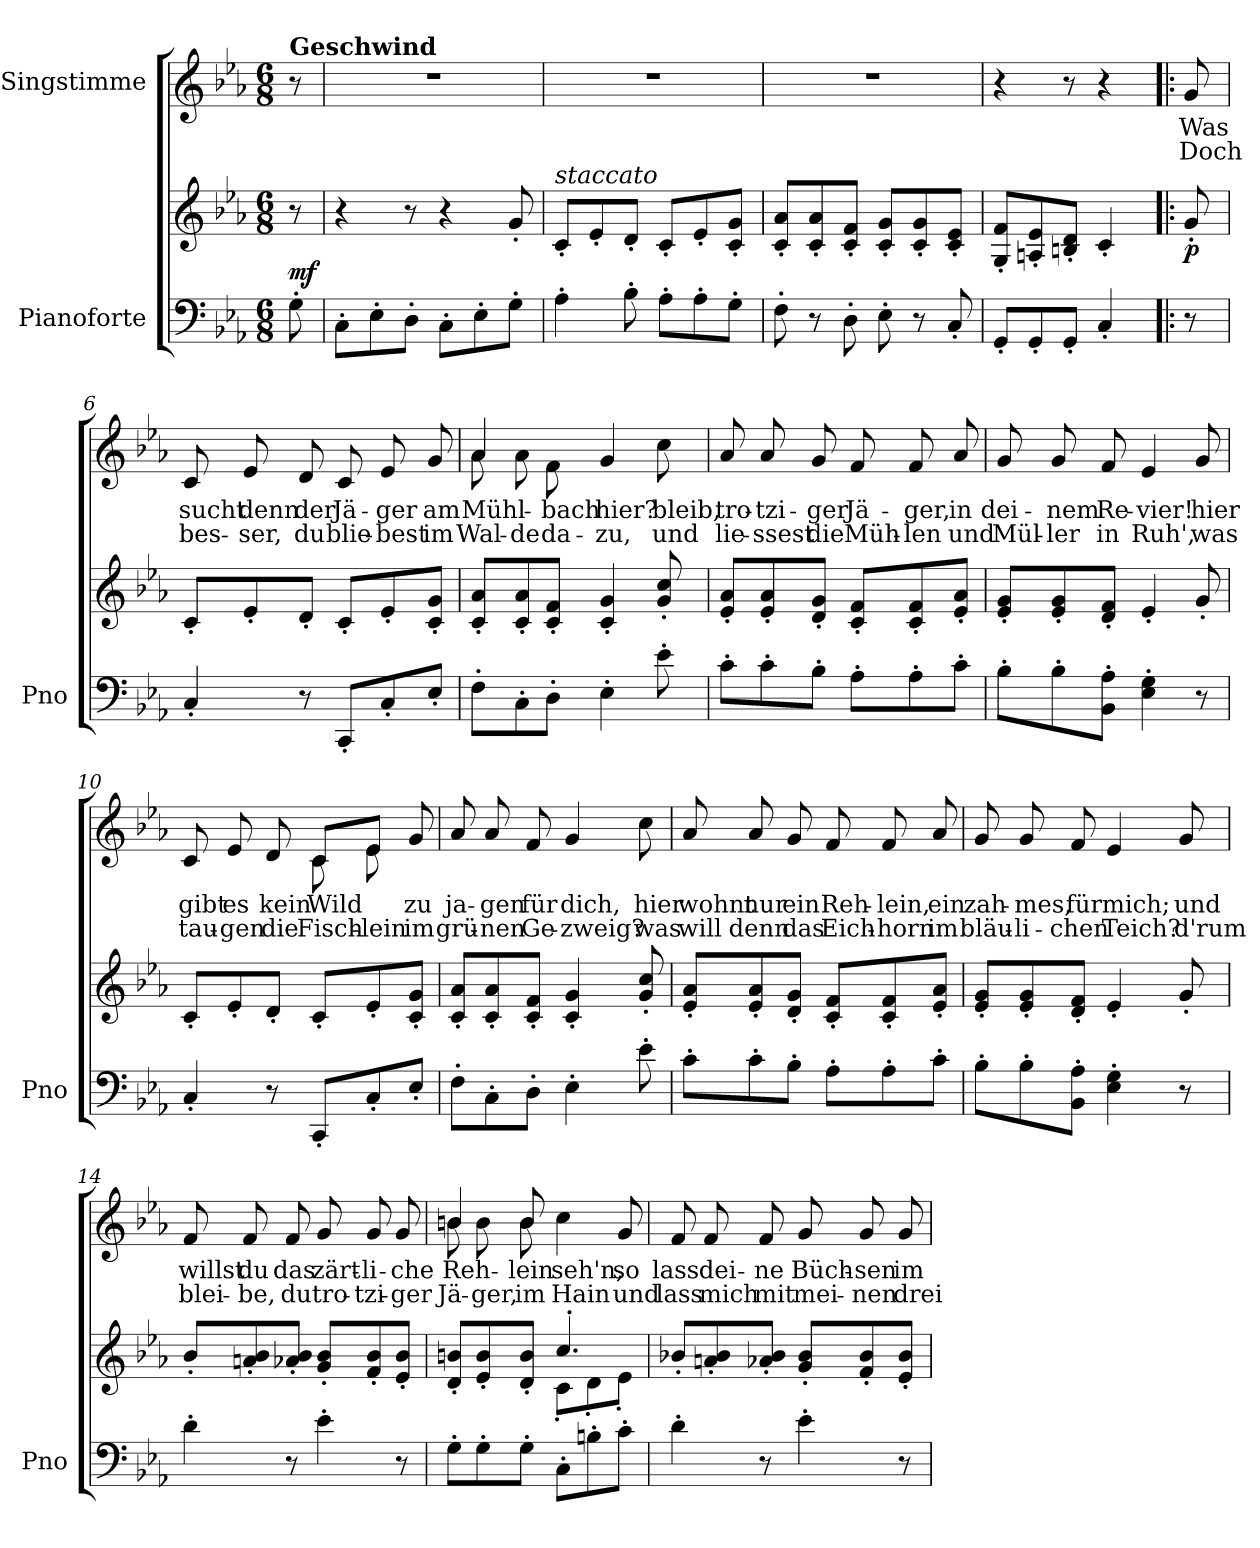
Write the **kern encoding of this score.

**kern	**kern	**dynam	**kern	**text	**text
*part2	*part2	*part2	*part1	*part1	*part1
*staff3	*staff2	*staff2/3	*staff1	*staff1	*staff1
*I"Pianoforte	*	*	*I"Singstimme	*	*
*I'Pno	*	*	*	*	*
*clefF4	*clefG2	*	*clefG2	*	*
*k[b-e-a-]	*k[b-e-a-]	*	*k[b-e-a-]	*	*
*M6/8	*M6/8	*	*M6/8	*	*
*MM130	*MM130	*	*MM130	*	*
=	=	=	=	=	=
!	!	!	!LO:TX:B:t=Geschwind	!	!
!	!	!LO:DY:a=2	!	!	!
8G'\	8r	mf	8r	.	.
=1	=1	=1	=1	=1	=1
8C'\L	4r	.	2.r	.	.
8E-'\	.	.	.	.	.
8D'\J	8r	.	.	.	.
8C'\L	4r	.	.	.	.
8E-'\	.	.	.	.	.
8G'\J	8g'/	.	.	.	.
=2	=2	=2	=2	=2	=2
!	!LO:TX:a:i:t=staccato	!	!	!	!
4A-'\	8c'/L	.	2.r	.	.
.	8e-'/	.	.	.	.
8B-'\	8d'/J	.	.	.	.
8A-'\L	8c'/L	.	.	.	.
8A-'\	8e-'/	.	.	.	.
8G'\J	8c/' 8g/'J	.	.	.	.
=3	=3	=3	=3	=3	=3
8F'\	8c/' 8a-/'L	.	2.r	.	.
8r	8c/' 8a-/'	.	.	.	.
8D'\	8c/' 8f/'J	.	.	.	.
8E-'\	8c/' 8g/'L	.	.	.	.
8r	8c/' 8g/'	.	.	.	.
8C'/	8c/' 8e-/'J	.	.	.	.
=4	=4	=4	=4	=4	=4
8GG'/L	8G/' 8f/'L	.	4r	.	.
8GG'/	8An/' 8e-/'	.	.	.	.
8GG'/J	8Bn/' 8d/'J	.	8r	.	.
4C'/	4c'/	.	4r	.	.
!!LO:LB:g=z
=5!|:	=5!|:	=5!|:	=5!|:	=5!|:	=5!|:
!	!	!LO:DY:b	!	!LO:LY:b	!LO:LY:b
8r	8g'/	p	8g/	Was	Doch
=6	=6	=6	=6	=6	=6
!	!	!	!	!LO:LY:b	!LO:LY:b
4C'/	8c'/L	.	8c/	sucht	bes-
!	!	!	!	!LO:LY:b	!LO:LY:b
.	8e-'/	.	8e-/	denn	-ser,
!	!	!	!	!LO:LY:b	!LO:LY:b
8r	8d'/J	.	8d/	der	du
!	!	!	!	!LO:LY:b	!LO:LY:b
8CC'/L	8c'/L	.	8c/	Jä-	blie-
!	!	!	!	!LO:LY:b	!LO:LY:b
8C'/	8e-'/	.	8e-/	-ger	-best
!	!	!	!	!LO:LY:b	!LO:LY:b
8E-'/J	8c/' 8g/'J	.	8g/	am	im
=7	=7	=7	=7	=7	=7
!	!	!	!	!LO:LY:b	!LO:LY:b
*	*	*	*^	*	*
8F'\L	8c/' 8a-/'L	.	8a-\	4a-/	Mühl-	Wal-
!	!	!	!	!	!	!LO:LY:b
8C'\	8c/' 8a-/'	.	8a-\	.	.	-de
!	!	!	!	!	!LO:LY:b	!LO:LY:b
8D'\J	8c/' 8f/'J	.	8f\	2ryy	-bach	da-
!	!	!	!	!	!LO:LY:b	!LO:LY:b
4E-'\	4c/' 4g/'	.	4g/	.	hier?	-zu,
!	!	!	!	!	!LO:LY:b	!LO:LY:b
8e-'\	8g/' 8cc/'	.	8cc\	.	bleib,	und
*	*	*	*v	*v	*	*
=8	=8	=8	=8	=8	=8
!	!	!	!	!LO:LY:b	!LO:LY:b
8c'\L	8e-/' 8a-/'L	.	8a-/	tro-	lie-
!	!	!	!	!LO:LY:b	!LO:LY:b
8c'\	8e-/' 8a-/'	.	8a-/	-tzi-	-ssest
!	!	!	!	!LO:LY:b	!LO:LY:b
8B-'\J	8d/' 8g/'J	.	8g/	-ger	die
!	!	!	!	!LO:LY:b	!LO:LY:b
8A-'\L	8c/' 8f/'L	.	8f/	Jä-	Müh-
!	!	!	!	!LO:LY:b	!LO:LY:b
8A-'\	8c/' 8f/'	.	8f/	-ger,	-len
!	!	!	!	!LO:LY:b	!LO:LY:b
8c'\J	8e-/' 8a-/'J	.	8a-/	in	und
!!LO:LB:g=z
=9	=9	=9	=9	=9	=9
!	!	!	!	!LO:LY:b	!LO:LY:b
8B-'\L	8e-/' 8g/'L	.	8g/	dei-	Mül-
!	!	!	!	!LO:LY:b	!LO:LY:b
8B-'\	8e-/' 8g/'	.	8g/	-nem	-ler
!	!	!	!	!LO:LY:b	!LO:LY:b
8BB-\' 8A-\'J	8d/' 8f/'J	.	8f/	Re-	in
!	!	!	!	!LO:LY:b	!LO:LY:b
4E-\' 4G\'	4e-'/	.	4e-/	-vier!	Ruh',
!	!	!	!	!LO:LY:b	!LO:LY:b
8r	8g'/	.	8g/	hier	was
=10	=10	=10	=10	=10	=10
!	!	!	!	!LO:LY:b	!LO:LY:b
*	*	*	*^	*	*
4C'/	8c'/L	.	8c/	4.ryy	gibt	tau-
!	!	!	!	!	!LO:LY:b	!LO:LY:b
.	8e-'/	.	8e-/	.	es	-gen
!	!	!	!	!	!LO:LY:b	!LO:LY:b
8r	8d'/J	.	8d/	.	kein	die
!	!	!	!	!	!LO:LY:b	!LO:LY:b
8CC'/L	8c'/L	.	8c/L	8c\	Wild	Fisch-
!	!	!	!	!	!	!LO:LY:b
8C'/	8e-'/	.	8e-/J	8e-\	.	-lein
!	!	!	!	!	!LO:LY:b	!LO:LY:b
8E-'/J	8c/' 8g/'J	.	8g/	8ryy	zu	im
=11	=11	=11	=11	=11	=11	=11
!	!	!	!	!	!LO:LY:b	!LO:LY:b
*	*	*	*v	*v	*	*
8F'\L	8c/' 8a-/'L	.	8a-/	ja-	grü-
!	!	!	!	!LO:LY:b	!LO:LY:b
8C'\	8c/' 8a-/'	.	8a-/	-gen	-nen
!	!	!	!	!LO:LY:b	!LO:LY:b
8D'\J	8c/' 8f/'J	.	8f/	für	Ge-
!	!	!	!	!LO:LY:b	!LO:LY:b
4E-'\	4c/' 4g/'	.	4g/	dich,	-zweig?
!	!	!	!	!LO:LY:b	!LO:LY:b
8e-'\	8g/' 8cc/'	.	8cc\	hier	was
=12	=12	=12	=12	=12	=12
!	!	!	!	!LO:LY:b	!LO:LY:b
8c'\L	8e-/' 8a-/'L	.	8a-/	wohnt	will
!	!	!	!	!LO:LY:b	!LO:LY:b
8c'\	8e-/' 8a-/'	.	8a-/	nur	denn
!	!	!	!	!LO:LY:b	!LO:LY:b
8B-'\J	8d/' 8g/'J	.	8g/	ein	das
!	!	!	!	!LO:LY:b	!LO:LY:b
8A-'\L	8c/' 8f/'L	.	8f/	Reh-	Eich-
!	!	!	!	!LO:LY:b	!LO:LY:b
8A-'\	8c/' 8f/'	.	8f/	-lein,	-horn
!	!	!	!	!LO:LY:b	!LO:LY:b
8c'\J	8e-/' 8a-/'J	.	8a-/	ein	im
!!LO:LB:g=z
=13	=13	=13	=13	=13	=13
!	!	!	!	!LO:LY:b	!LO:LY:b
8B-'\L	8e-/' 8g/'L	.	8g/	zah-	bläu-
!	!	!	!	!LO:LY:b	!LO:LY:b
8B-'\	8e-/' 8g/'	.	8g/	-mes,	-li-
!	!	!	!	!LO:LY:b	!LO:LY:b
8BB-\' 8A-\'J	8d/' 8f/'J	.	8f/	für	-chen
!	!	!	!	!LO:LY:b	!LO:LY:b
4E-\' 4G\'	4e-'/	.	4e-/	mich;	Teich?
!	!	!	!	!LO:LY:b	!LO:LY:b
8r	8g'/	.	8g/	und	d'rum
=14	=14	=14	=14	=14	=14
!	!	!	!	!LO:LY:b	!LO:LY:b
4d'\	8b-'/L	.	8f/	willst	blei-
!	!	!	!	!LO:LY:b	!LO:LY:b
.	8an/' 8b-/'	.	8f/	du	-be,
!	!	!	!	!LO:LY:b	!LO:LY:b
8r	8a-X/' 8b-/'J	.	8f/	das	du
!	!	!	!	!LO:LY:b	!LO:LY:b
4e-'\	8g/' 8b-/'L	.	8g/	zärt-	tro-
!	!	!	!	!LO:LY:b	!LO:LY:b
.	8f/' 8b-/'	.	8g/	-li-	-tzi-
!	!	!	!	!LO:LY:b	!LO:LY:b
8r	8e-/' 8b-/'J	.	8g/	-che	-ger
=15	=15	=15	=15	=15	=15
*	*^	*	*	*	*
!	!	!	!	!	!LO:LY:b	!LO:LY:b
*	*	*	*	*^	*	*
8G'\L	8d/' 8bn/'L	4.ryy	.	8bn\	4b/	Reh-	Jä-
!	!	!	!	!	!	!	!LO:LY:b
8G'\	8e-/' 8b/'	.	.	8b\	.	.	-ger,
!	!	!	!	!	!	!LO:LY:b	!LO:LY:b
8G'\J	8d/' 8b/'J	.	.	8b\	8b/	-lein	im
!	!	!	!	!	!	!LO:LY:b	!LO:LY:b
8C'\L	4.cc'/	8c'\L	.	4cc\	8ryy	seh'n,	Hain
8Bn'\	.	8d'\	.	.	4ryy	.	.
!	!	!	!	!	!	!LO:LY:b	!LO:LY:b
8c'\J	.	8e-'\J	.	8g/	.	so	und
*	*	*	*	*v	*v	*	*
!!LO:PB:g=z
=16	=16	=16	=16	=16	=16	=16
!	!	!	!	!	!LO:LY:b	!LO:LY:b
*	*v	*v	*	*	*	*
4d'\	8b-X'/L	.	8f/	lass	lass
!	!	!	!	!LO:LY:b	!LO:LY:b
.	8an/' 8b-/'	.	8f/	dei-	mich
!	!	!	!	!LO:LY:b	!LO:LY:b
8r	8a-X/' 8b-/'J	.	8f/	-ne	mit
!	!	!	!	!LO:LY:b	!LO:LY:b
4e-'\	8g/' 8b-/'L	.	8g/	Büch-	mei-
!	!	!	!	!LO:LY:b	!LO:LY:b
.	8f/' 8b-/'	.	8g/	-sen	-nen
!	!	!	!	!LO:LY:b	!LO:LY:b
8r	8e-/' 8b-/'J	.	8g/	im	drei
=	=	=	=	=	=
*-	*-	*-	*-	*-	*-
